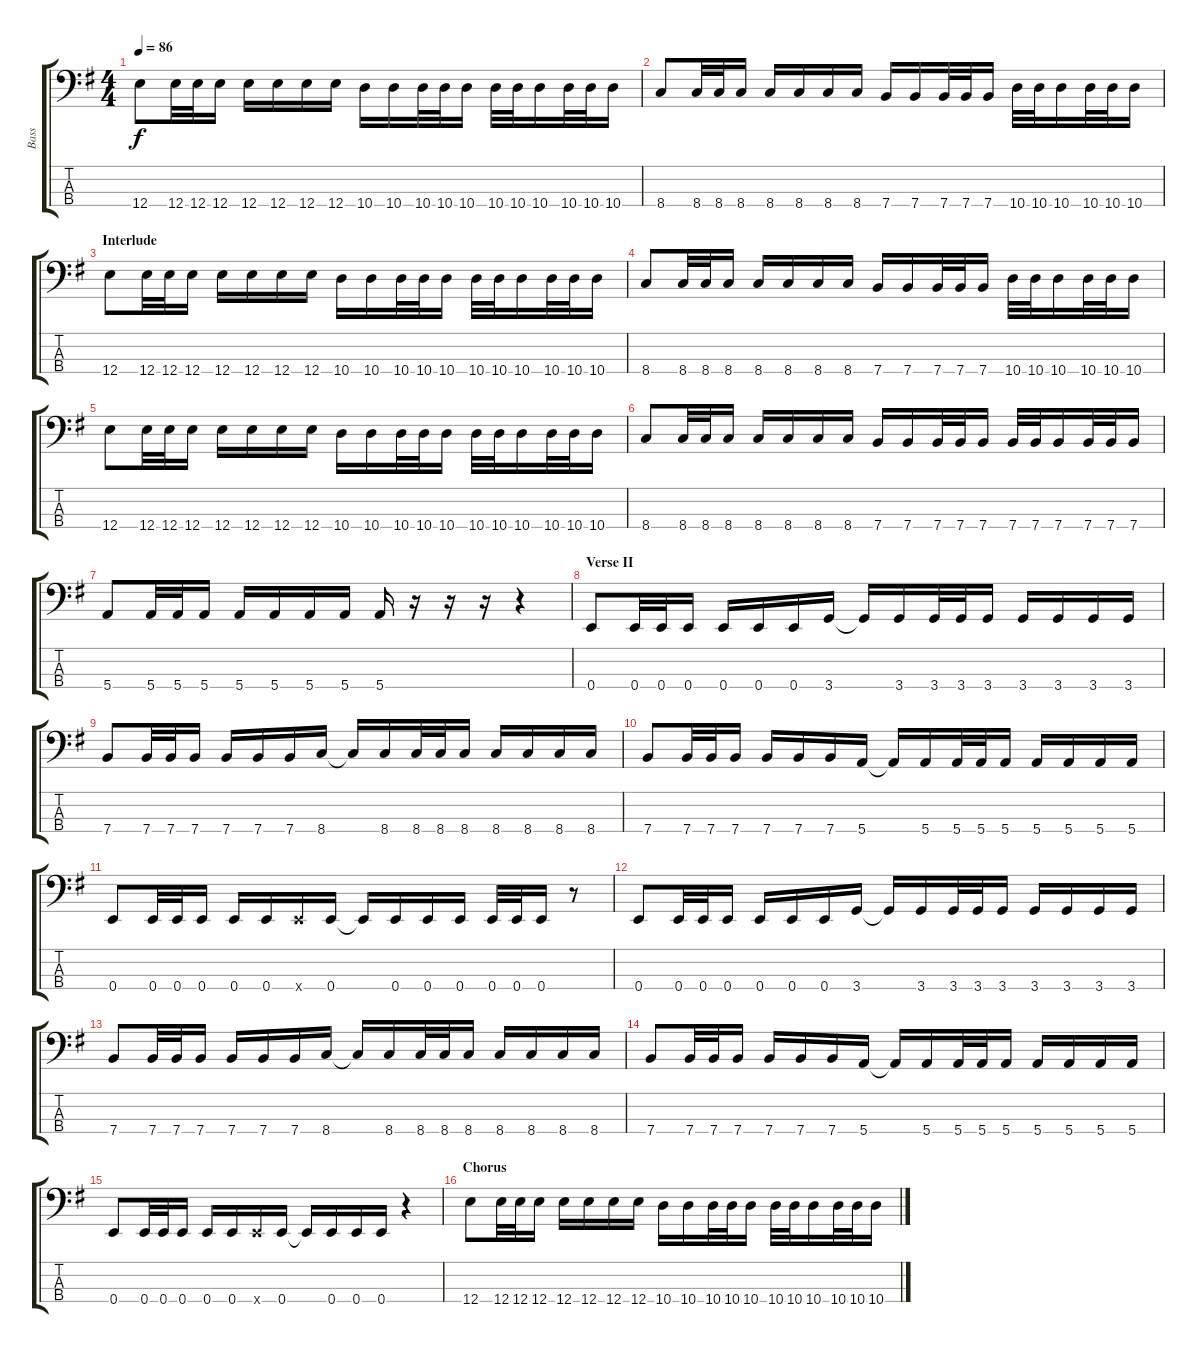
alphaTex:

\track ("Bass" "Bass") {instrument electricbasspick}
\staff {score tabs}
\tuning (G2 D2 A1 E1) {hide}
\ts (4 4)
\tempo 86
\clef f4
\ks eminor
12.4.8{dy f} 12.4.32 12.4.32 12.4.16 12.4.16 12.4.16 12.4.16 12.4.16 10.4.16 10.4.16 10.4.32 10.4.32 10.4.16 10.4.32 10.4.32 10.4.16 10.4.32 10.4.32 10.4.16 |
8.4.8 8.4.32 8.4.32 8.4.16 8.4.16 8.4.16 8.4.16 8.4.16 7.4.16 7.4.16 7.4.32 7.4.32 7.4.16 10.4.32 10.4.32 10.4.16 10.4.32 10.4.32 10.4.16 |
\section ("" "Interlude")
12.4.8 12.4.32 12.4.32 12.4.16 12.4.16 12.4.16 12.4.16 12.4.16 10.4.16 10.4.16 10.4.32 10.4.32 10.4.16 10.4.32 10.4.32 10.4.16 10.4.32 10.4.32 10.4.16 |
8.4.8 8.4.32 8.4.32 8.4.16 8.4.16 8.4.16 8.4.16 8.4.16 7.4.16 7.4.16 7.4.32 7.4.32 7.4.16 10.4.32 10.4.32 10.4.16 10.4.32 10.4.32 10.4.16 |
12.4.8 12.4.32 12.4.32 12.4.16 12.4.16 12.4.16 12.4.16 12.4.16 10.4.16 10.4.16 10.4.32 10.4.32 10.4.16 10.4.32 10.4.32 10.4.16 10.4.32 10.4.32 10.4.16 |
8.4.8 8.4.32 8.4.32 8.4.16 8.4.16 8.4.16 8.4.16 8.4.16 7.4.16 7.4.16 7.4.32 7.4.32 7.4.16 7.4.32 7.4.32 7.4.16 7.4.32 7.4.32 7.4.16 |
5.4.8 5.4.32 5.4.32 5.4.16 5.4.16 5.4.16 5.4.16 5.4.16 5.4.16 r.16 r.16 r.16 r.4 |
\section ("" "Verse II")
0.4.8 0.4.32 0.4.32 0.4.16 0.4.16 0.4.16 0.4.16 3.4.16 3.4{t}.16 3.4.16 3.4.32 3.4.32 3.4.16 3.4.16 3.4.16 3.4.16 3.4.16 |
7.4.8 7.4.32 7.4.32 7.4.16 7.4.16 7.4.16 7.4.16 8.4.16 8.4{t}.16 8.4.16 8.4.32 8.4.32 8.4.16 8.4.16 8.4.16 8.4.16 8.4.16 |
7.4.8 7.4.32 7.4.32 7.4.16 7.4.16 7.4.16 7.4.16 5.4.16 5.4{t}.16 5.4.16 5.4.32 5.4.32 5.4.16 5.4.16 5.4.16 5.4.16 5.4.16 |
0.4.8 0.4.32 0.4.32 0.4.16 0.4.16 0.4.16 0.4{x}.16 0.4.16 0.4{t}.16 0.4.16 0.4.16 0.4.16 0.4.32 0.4.32 0.4.16 r.8 |
0.4.8 0.4.32 0.4.32 0.4.16 0.4.16 0.4.16 0.4.16 3.4.16 3.4{t}.16 3.4.16 3.4.32 3.4.32 3.4.16 3.4.16 3.4.16 3.4.16 3.4.16 |
7.4.8 7.4.32 7.4.32 7.4.16 7.4.16 7.4.16 7.4.16 8.4.16 8.4{t}.16 8.4.16 8.4.32 8.4.32 8.4.16 8.4.16 8.4.16 8.4.16 8.4.16 |
7.4.8 7.4.32 7.4.32 7.4.16 7.4.16 7.4.16 7.4.16 5.4.16 5.4{t}.16 5.4.16 5.4.32 5.4.32 5.4.16 5.4.16 5.4.16 5.4.16 5.4.16 |
0.4.8 0.4.32 0.4.32 0.4.16 0.4.16 0.4.16 0.4{x}.16 0.4.16 0.4{t}.16 0.4.16 0.4.16 0.4.16 r.4 |
\section ("" "Chorus")
12.4.8 12.4.32 12.4.32 12.4.16 12.4.16 12.4.16 12.4.16 12.4.16 10.4.16 10.4.16 10.4.32 10.4.32 10.4.16 10.4.32 10.4.32 10.4.16 10.4.32 10.4.32 10.4.16
